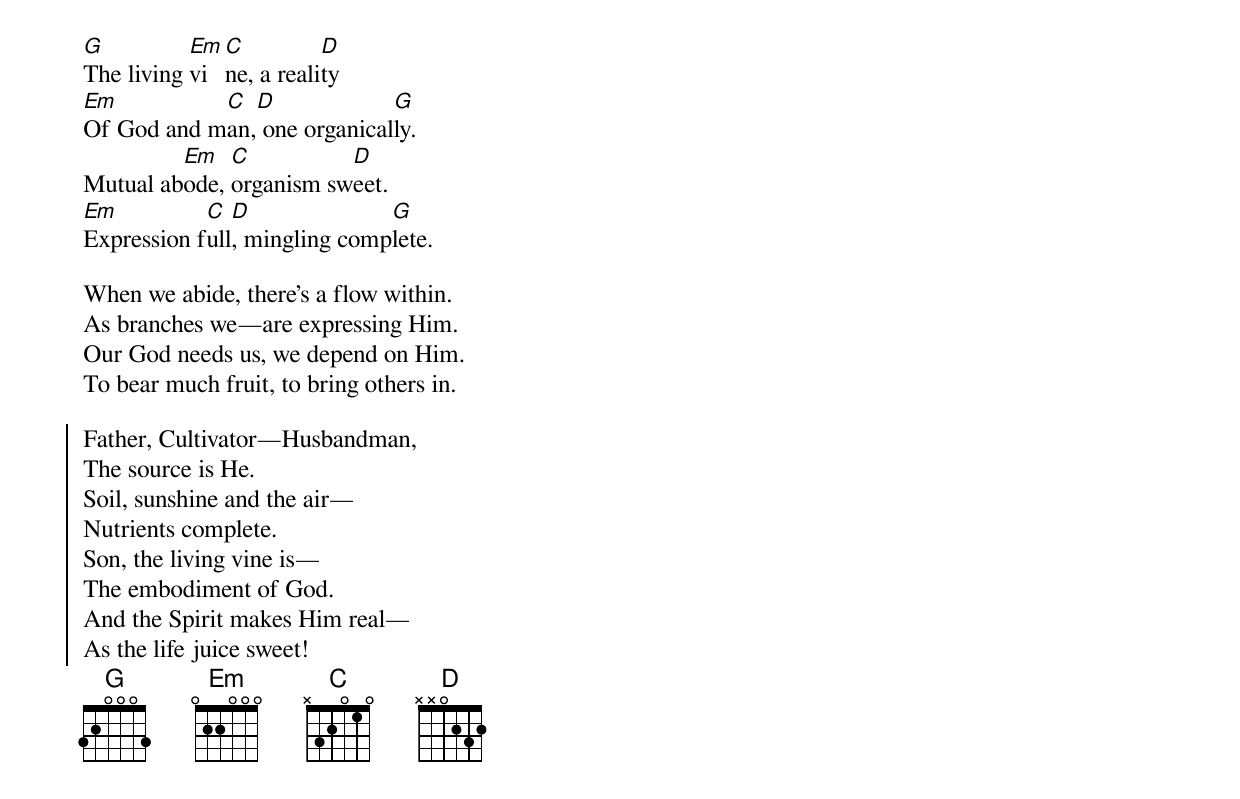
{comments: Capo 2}

[G]The living [Em]vi[C]ne, a reali[D]ty
[Em]Of God and m[C]an,[D] one organical[G]ly.
Mutual ab[Em]ode, [C]organism sw[D]eet.
[Em]Expression f[C]ull[D], mingling comp[G]lete.

When we abide, there's a flow within.
As branches we—are expressing Him.
Our God needs us, we depend on Him.
To bear much fruit, to bring others in.

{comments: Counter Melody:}
{start_of_chorus}
Father, Cultivator—Husbandman,
The source is He.
Soil, sunshine and the air—
Nutrients complete.
Son, the living vine is—
The embodiment of God.
And the Spirit makes Him real—
As the life juice sweet!
{end_of_chorus}
